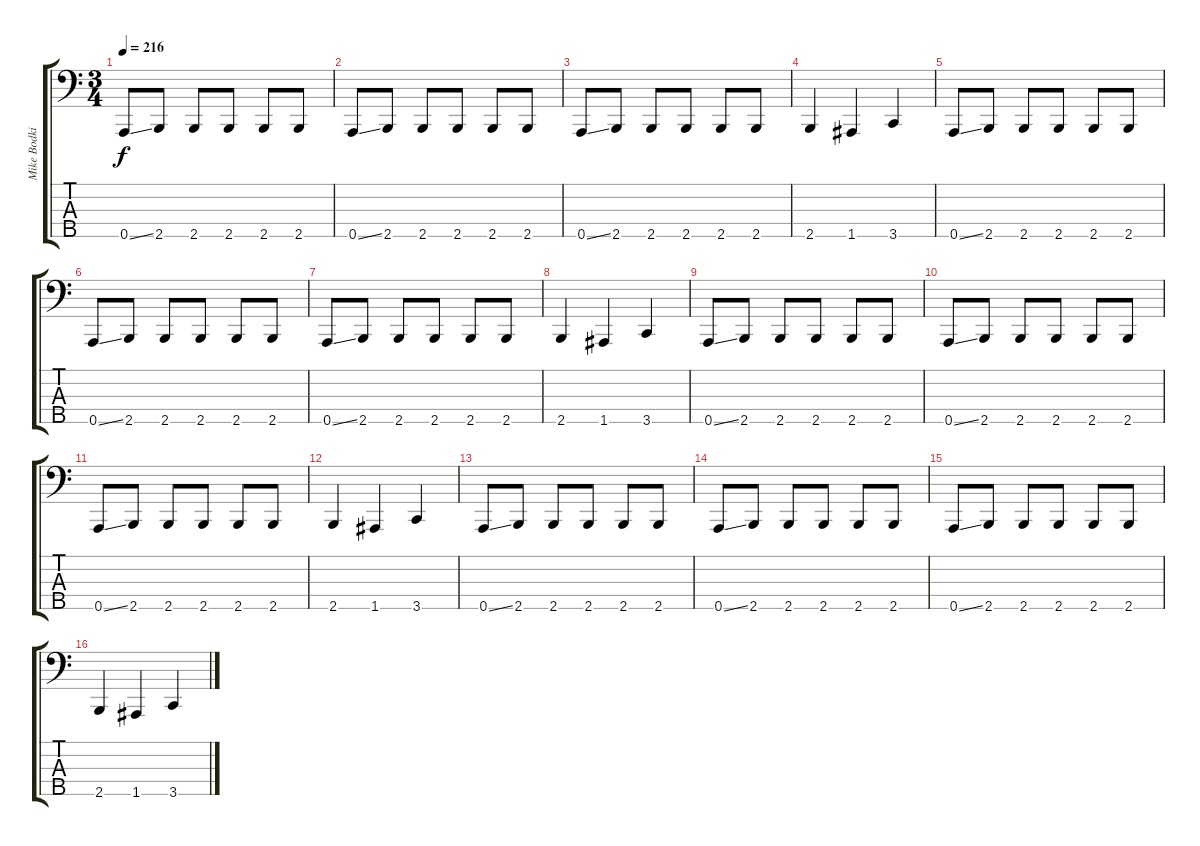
\track ("Mike Bodkins" "Mike Bodki") {instrument electricbassfinger}
\staff {score tabs}
\tuning (G2 D2 A1 E1 A0) {hide}
\ts (3 4)
\tempo 216
\clef f4
\ks c
0.5{ss}.8{dy f} 2.5.8 2.5.8 2.5.8 2.5.8 2.5.8 |
0.5{ss}.8 2.5.8 2.5.8 2.5.8 2.5.8 2.5.8 |
0.5{ss}.8 2.5.8 2.5.8 2.5.8 2.5.8 2.5.8 |
2.5.4 1.5.4 3.5.4 |
0.5{ss}.8 2.5.8 2.5.8 2.5.8 2.5.8 2.5.8 |
0.5{ss}.8 2.5.8 2.5.8 2.5.8 2.5.8 2.5.8 |
0.5{ss}.8 2.5.8 2.5.8 2.5.8 2.5.8 2.5.8 |
2.5.4 1.5.4 3.5.4 |
0.5{ss}.8 2.5.8 2.5.8 2.5.8 2.5.8 2.5.8 |
0.5{ss}.8 2.5.8 2.5.8 2.5.8 2.5.8 2.5.8 |
0.5{ss}.8 2.5.8 2.5.8 2.5.8 2.5.8 2.5.8 |
2.5.4 1.5.4 3.5.4 |
0.5{ss}.8 2.5.8 2.5.8 2.5.8 2.5.8 2.5.8 |
0.5{ss}.8 2.5.8 2.5.8 2.5.8 2.5.8 2.5.8 |
0.5{ss}.8 2.5.8 2.5.8 2.5.8 2.5.8 2.5.8 |
2.5.4 1.5.4 3.5.4
